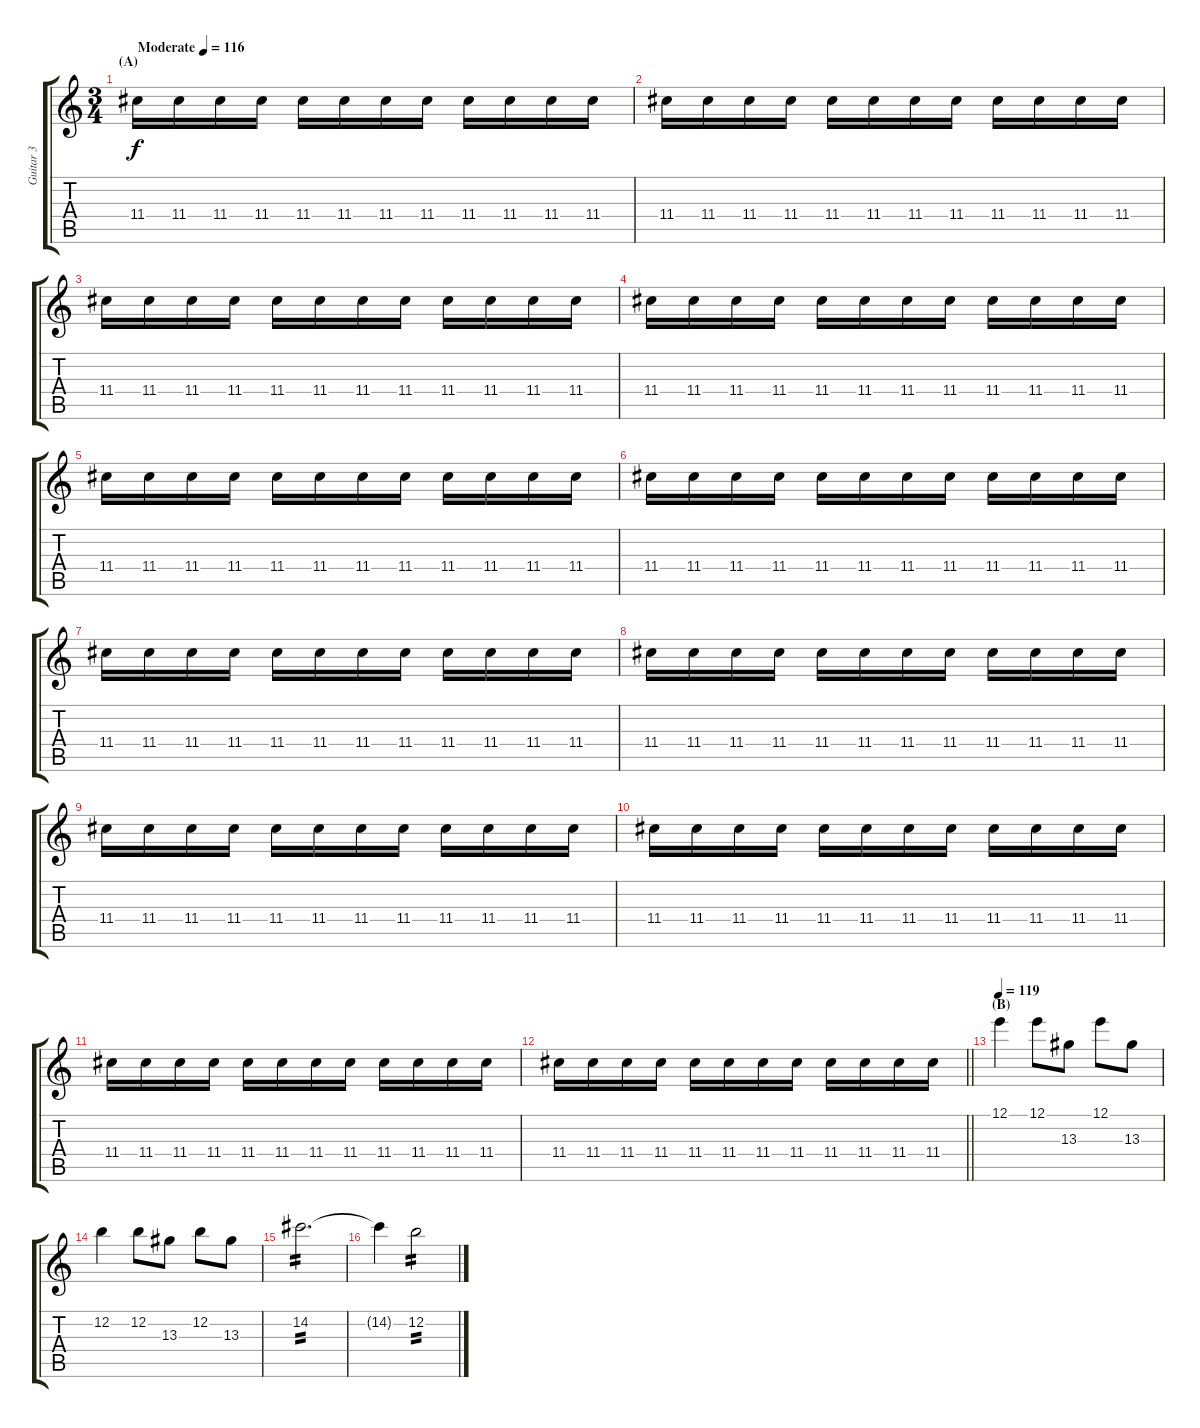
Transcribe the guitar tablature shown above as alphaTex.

\track ("Guitar 3" "Guitar 3") {instrument electricguitarjazz}
\staff {score tabs}
\tuning (E4 B3 G3 D3 A2 E2) {hide}
\ts (3 4)
\section ("" "(A)")
\tempo (116 "Moderate")
\clef g2
\ks c
11.4.16{dy f volume 7 instrument electricguitarjazz} 11.4.16 11.4.16 11.4.16 11.4.16 11.4.16 11.4.16 11.4.16 11.4.16 11.4.16 11.4.16 11.4.16 |
11.4.16 11.4.16 11.4.16 11.4.16 11.4.16 11.4.16 11.4.16 11.4.16 11.4.16 11.4.16 11.4.16 11.4.16 |
11.4.16 11.4.16 11.4.16 11.4.16 11.4.16 11.4.16 11.4.16 11.4.16 11.4.16 11.4.16 11.4.16 11.4.16 |
11.4.16 11.4.16 11.4.16 11.4.16 11.4.16 11.4.16 11.4.16 11.4.16 11.4.16 11.4.16 11.4.16 11.4.16 |
11.4.16 11.4.16 11.4.16 11.4.16 11.4.16 11.4.16 11.4.16 11.4.16 11.4.16 11.4.16 11.4.16 11.4.16 |
11.4.16 11.4.16 11.4.16 11.4.16 11.4.16 11.4.16 11.4.16 11.4.16 11.4.16 11.4.16 11.4.16 11.4.16 |
11.4.16 11.4.16 11.4.16 11.4.16 11.4.16 11.4.16 11.4.16 11.4.16 11.4.16 11.4.16 11.4.16 11.4.16 |
11.4.16 11.4.16 11.4.16 11.4.16 11.4.16 11.4.16 11.4.16 11.4.16 11.4.16 11.4.16 11.4.16 11.4.16 |
11.4.16 11.4.16 11.4.16 11.4.16 11.4.16 11.4.16 11.4.16 11.4.16 11.4.16 11.4.16 11.4.16 11.4.16 |
11.4.16 11.4.16 11.4.16 11.4.16 11.4.16 11.4.16 11.4.16 11.4.16 11.4.16 11.4.16 11.4.16 11.4.16 |
11.4.16 11.4.16 11.4.16 11.4.16 11.4.16 11.4.16 11.4.16 11.4.16 11.4.16 11.4.16 11.4.16 11.4.16 |
\barLineRight lightlight
11.4.16 11.4.16 11.4.16 11.4.16 11.4.16 11.4.16 11.4.16 11.4.16 11.4.16 11.4.16 11.4.16 11.4.16 |
\section ("" "(B)")
\tempo 119
12.1.4{volume 13} 12.1.8 13.3.8 12.1.8 13.3.8 |
12.2.4 12.2.8 13.3.8 12.2.8 13.3.8 |
14.2.2{d tp 2} |
14.2{t}.4 12.2.2{tp 2}
